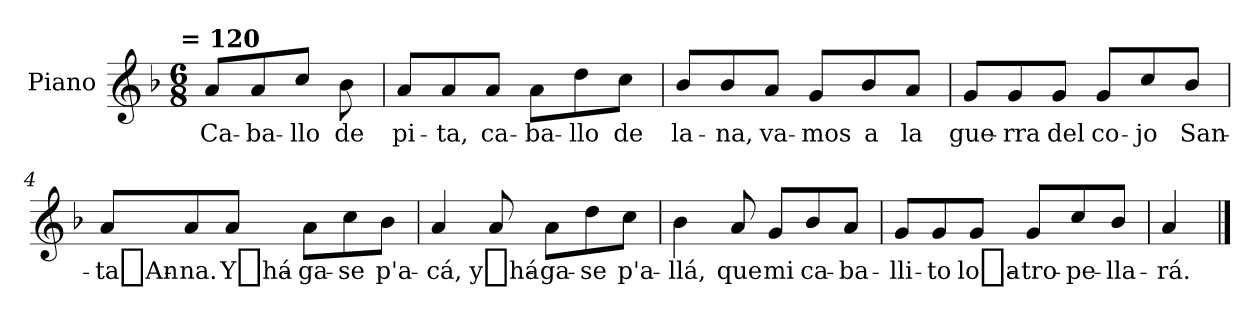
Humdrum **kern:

**kern	**text
*part1	*part1
*staff1	*staff1
*I"Piano	*
*I'Pno	*
*clefG2	*
*k[b-]	*
*F:	*
!!LO:TX:omd:t= = 120
*M6/8	*
*MM120	*
=	=
8a/L	Ca-
8a/	-ba-
8cc/J	-llo
8b-\	de
=1	=1
8a/L	pi-
8a/	-ta,
8a/J	ca-
8a\L	-ba-
8dd\	-llo
8cc\J	de
=2	=2
8b-/L	la-
8b-/	-na,
8a/J	va-
8g/L	-mos
8b-/	a
8a/J	la
=3	=3
8g/L	gue-
8g/	-rra
8g/J	del
8g/L	co-
8cc/	-jo
8b-/J	San-
!!LO:LB:g=z
=4	=4
8a/L	-ta_An-
8a/	-na.
8a/J	Y_há-
8a\L	-ga-
8cc\	-se
8b-\J	p'a-
=5	=5
4a/	-cá,
8a/	y_há-
8a\L	-ga-
8dd\	-se
8cc\J	p'a-
=6	=6
4b-\	-llá,
8a/	que
8g/L	mi
8b-/	ca-
8a/J	-ba-
=7	=7
8g/L	-lli-
8g/	-to
8g/J	lo_a-
8g/L	-tro-
8cc/	-pe-
8b-/J	-lla-
=8	=8
4a/	-rá.
==	==
*-	*-
